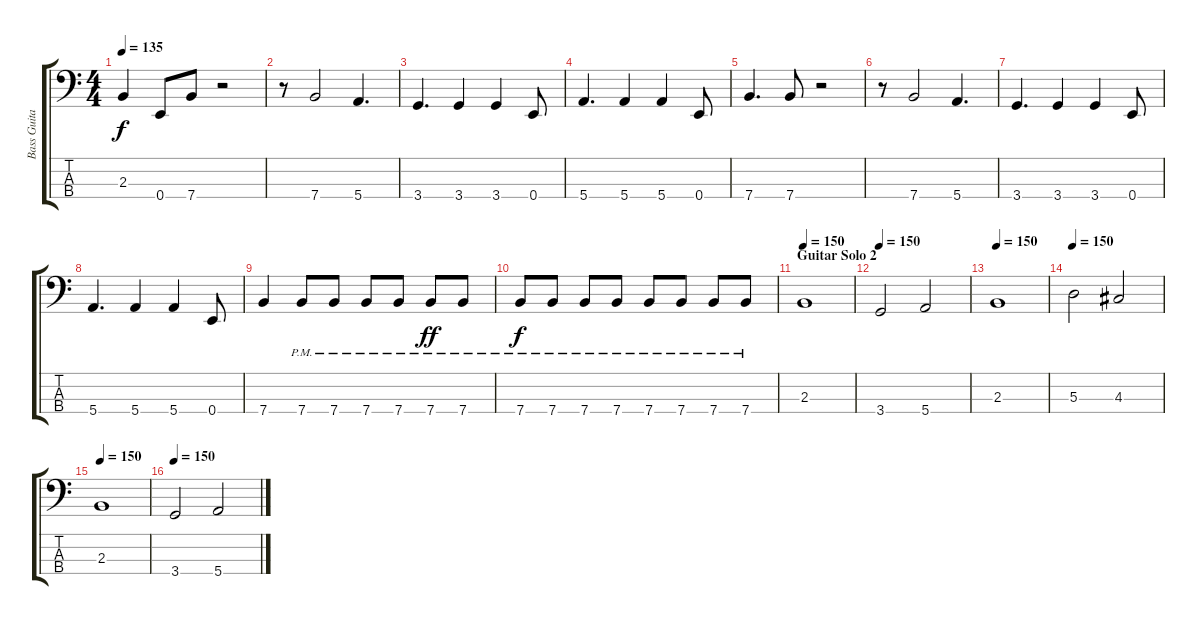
\track ("Bass Guitar" "Bass Guita") {instrument electricbasspick}
\staff {score tabs}
\tuning (G2 D2 A1 E1) {hide}
\ts (4 4)
\tempo 135
\clef f4
\ks c
2.3.4{dy f} 0.4.8 7.4.8 r.2 |
r.8 7.4.2 5.4.4{d} |
3.4.4{d} 3.4.4 3.4.4 0.4.8 |
5.4.4{d} 5.4.4 5.4.4 0.4.8 |
7.4.4{d} 7.4.8 r.2 |
r.8 7.4.2 5.4.4{d} |
3.4.4{d} 3.4.4 3.4.4 0.4.8 |
5.4.4{d} 5.4.4 5.4.4 0.4.8 |
7.4.4 7.4{pm}.8 7.4{pm}.8 7.4{pm}.8 7.4{pm}.8 7.4{pm}.8{dy ff} 7.4{pm}.8 |
7.4{pm}.8{dy f} 7.4{pm}.8 7.4{pm}.8 7.4{pm}.8 7.4{pm}.8 7.4{pm}.8 7.4{pm}.8 7.4{pm}.8 |
\section ("" "Guitar Solo 2")
\tempo 150
2.3.1 |
\tempo 150
3.4.2 5.4.2 |
\tempo 150
2.3.1 |
\tempo 150
5.3.2 4.3.2 |
\tempo 150
2.3.1 |
\tempo 150
3.4.2 5.4.2
